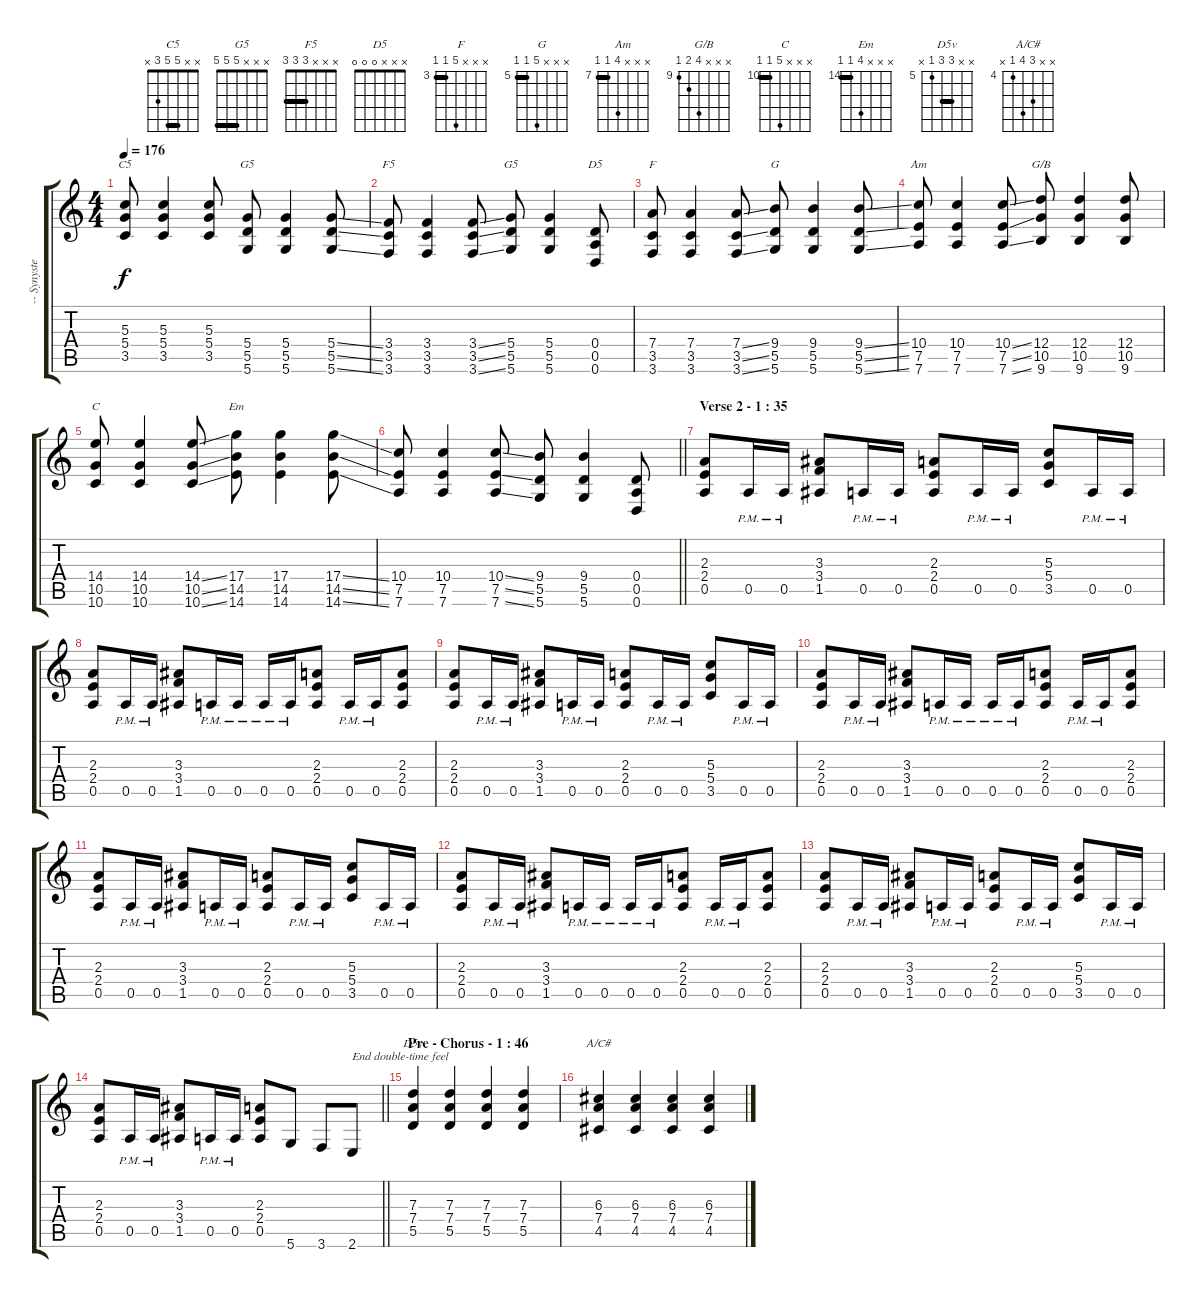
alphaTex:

\track ("-- Synyster Gates - Rhythm" "-- Synyste") {instrument overdrivenguitar}
\staff {score tabs}
\tuning (E4 B3 G3 D3 A2 D2) {hide}
\chord ("C5" x x 5 5 3 x) {barre 5}
\chord ("G5" x x x 5 5 5) {firstfret 5 barre 5}
\chord ("F5" x x x 3 3 3) {barre 3}
\chord ("G5" x x x 5 5 5) {barre 5}
\chord ("D5" x x x 0 0 0)
\chord ("F" x x x 7 3 3) {firstfret 3 barre 3}
\chord ("G" x x x 9 5 5) {firstfret 5 barre 5}
\chord ("Am" x x x 10 7 7) {firstfret 7 barre 7}
\chord ("G/B" x x x 12 10 9) {firstfret 9}
\chord ("C" x x x 14 10 10) {firstfret 10 barre 10}
\chord ("Em" x x x 17 14 14) {firstfret 14 barre 14}
\chord ("D5v" x x 7 7 5 x) {firstfret 5 barre 7}
\chord ("A/C#" x x 6 7 4 x) {firstfret 4}
\ts (4 4)
\tempo 176
\clef g2
\ks c
(5.3 5.4 3.5).8{ch "C5" dy f} (5.3 5.4 3.5).4 (5.3 5.4 3.5).8 (5.4 5.5 5.6).8{ch "G5"} (5.4 5.5 5.6).4 (5.4{ss} 5.5{ss} 5.6{ss}).8 |
(3.4 3.5 3.6).8{ch "F5"} (3.4 3.5 3.6).4 (3.4{ss} 3.5{ss} 3.6{ss}).8 (5.4 5.5 5.6).8{ch "G5"} (5.4 5.5 5.6).4 (0.4 0.5 0.6).8{ch "D5"} |
(7.4 3.5 3.6).8{ch "F"} (7.4 3.5 3.6).4 (7.4{ss} 3.5{ss} 3.6{ss}).8 (9.4 5.5 5.6).8{ch "G"} (9.4 5.5 5.6).4 (9.4{ss} 5.5{ss} 5.6{ss}).8 |
(10.4 7.5 7.6).8{ch "Am"} (10.4 7.5 7.6).4 (10.4{ss} 7.5{ss} 7.6{ss}).8 (12.4 10.5 9.6).8{ch "G/B"} (12.4 10.5 9.6).4 (12.4 10.5 9.6).8 |
(14.4 10.5 10.6).8{ch "C"} (14.4 10.5 10.6).4 (14.4{ss} 10.5{ss} 10.6{ss}).8 (17.4 14.5 14.6).8{ch "Em"} (17.4 14.5 14.6).4 (17.4{ss} 14.5{ss} 14.6{ss}).8 |
\barLineRight lightlight
(10.4 7.5 7.6).8 (10.4 7.5 7.6).4 (10.4{ss} 7.5{ss} 7.6{ss}).8 (9.4 5.5 5.6).8 (9.4 5.5 5.6).4 (0.4 0.5 0.6).8 |
\section ("" "Verse 2 - 1 : 35")
(2.3 2.4 0.5).8 0.5{pm}.16 0.5{pm}.16 (3.3 3.4 1.5).8 0.5{pm}.16 0.5{pm}.16 (2.3 2.4 0.5).8 0.5{pm}.16 0.5{pm}.16 (5.3 5.4 3.5).8 0.5{pm}.16 0.5{pm}.16 |
(2.3 2.4 0.5).8 0.5{pm}.16 0.5{pm}.16 (3.3 3.4 1.5).8 0.5{pm}.16 0.5{pm}.16 0.5{pm}.16 0.5{pm}.16 (2.3 2.4 0.5).8 0.5{pm}.16 0.5{pm}.16 (2.3 2.4 0.5).8 |
(2.3 2.4 0.5).8 0.5{pm}.16 0.5{pm}.16 (3.3 3.4 1.5).8 0.5{pm}.16 0.5{pm}.16 (2.3 2.4 0.5).8 0.5{pm}.16 0.5{pm}.16 (5.3 5.4 3.5).8 0.5{pm}.16 0.5{pm}.16 |
(2.3 2.4 0.5).8 0.5{pm}.16 0.5{pm}.16 (3.3 3.4 1.5).8 0.5{pm}.16 0.5{pm}.16 0.5{pm}.16 0.5{pm}.16 (2.3 2.4 0.5).8 0.5{pm}.16 0.5{pm}.16 (2.3 2.4 0.5).8 |
(2.3 2.4 0.5).8 0.5{pm}.16 0.5{pm}.16 (3.3 3.4 1.5).8 0.5{pm}.16 0.5{pm}.16 (2.3 2.4 0.5).8 0.5{pm}.16 0.5{pm}.16 (5.3 5.4 3.5).8 0.5{pm}.16 0.5{pm}.16 |
(2.3 2.4 0.5).8 0.5{pm}.16 0.5{pm}.16 (3.3 3.4 1.5).8 0.5{pm}.16 0.5{pm}.16 0.5{pm}.16 0.5{pm}.16 (2.3 2.4 0.5).8 0.5{pm}.16 0.5{pm}.16 (2.3 2.4 0.5).8 |
(2.3 2.4 0.5).8 0.5{pm}.16 0.5{pm}.16 (3.3 3.4 1.5).8 0.5{pm}.16 0.5{pm}.16 (2.3 2.4 0.5).8 0.5{pm}.16 0.5{pm}.16 (5.3 5.4 3.5).8 0.5{pm}.16 0.5{pm}.16 |
\barLineRight lightlight
(2.3 2.4 0.5).8 0.5{pm}.16 0.5{pm}.16 (3.3 3.4 1.5).8 0.5{pm}.16 0.5{pm}.16 (2.3 2.4 0.5).8 5.6.8 3.6.8 2.6.8{txt "End double-time feel"} |
\section ("" "Pre - Chorus - 1 : 46")
(7.3 7.4 5.5).4{ch "D5v"} (7.3 7.4 5.5).4 (7.3 7.4 5.5).4 (7.3 7.4 5.5).4 |
(6.3 7.4 4.5).4{ch "A/C#"} (6.3 7.4 4.5).4 (6.3 7.4 4.5).4 (6.3 7.4 4.5).4
